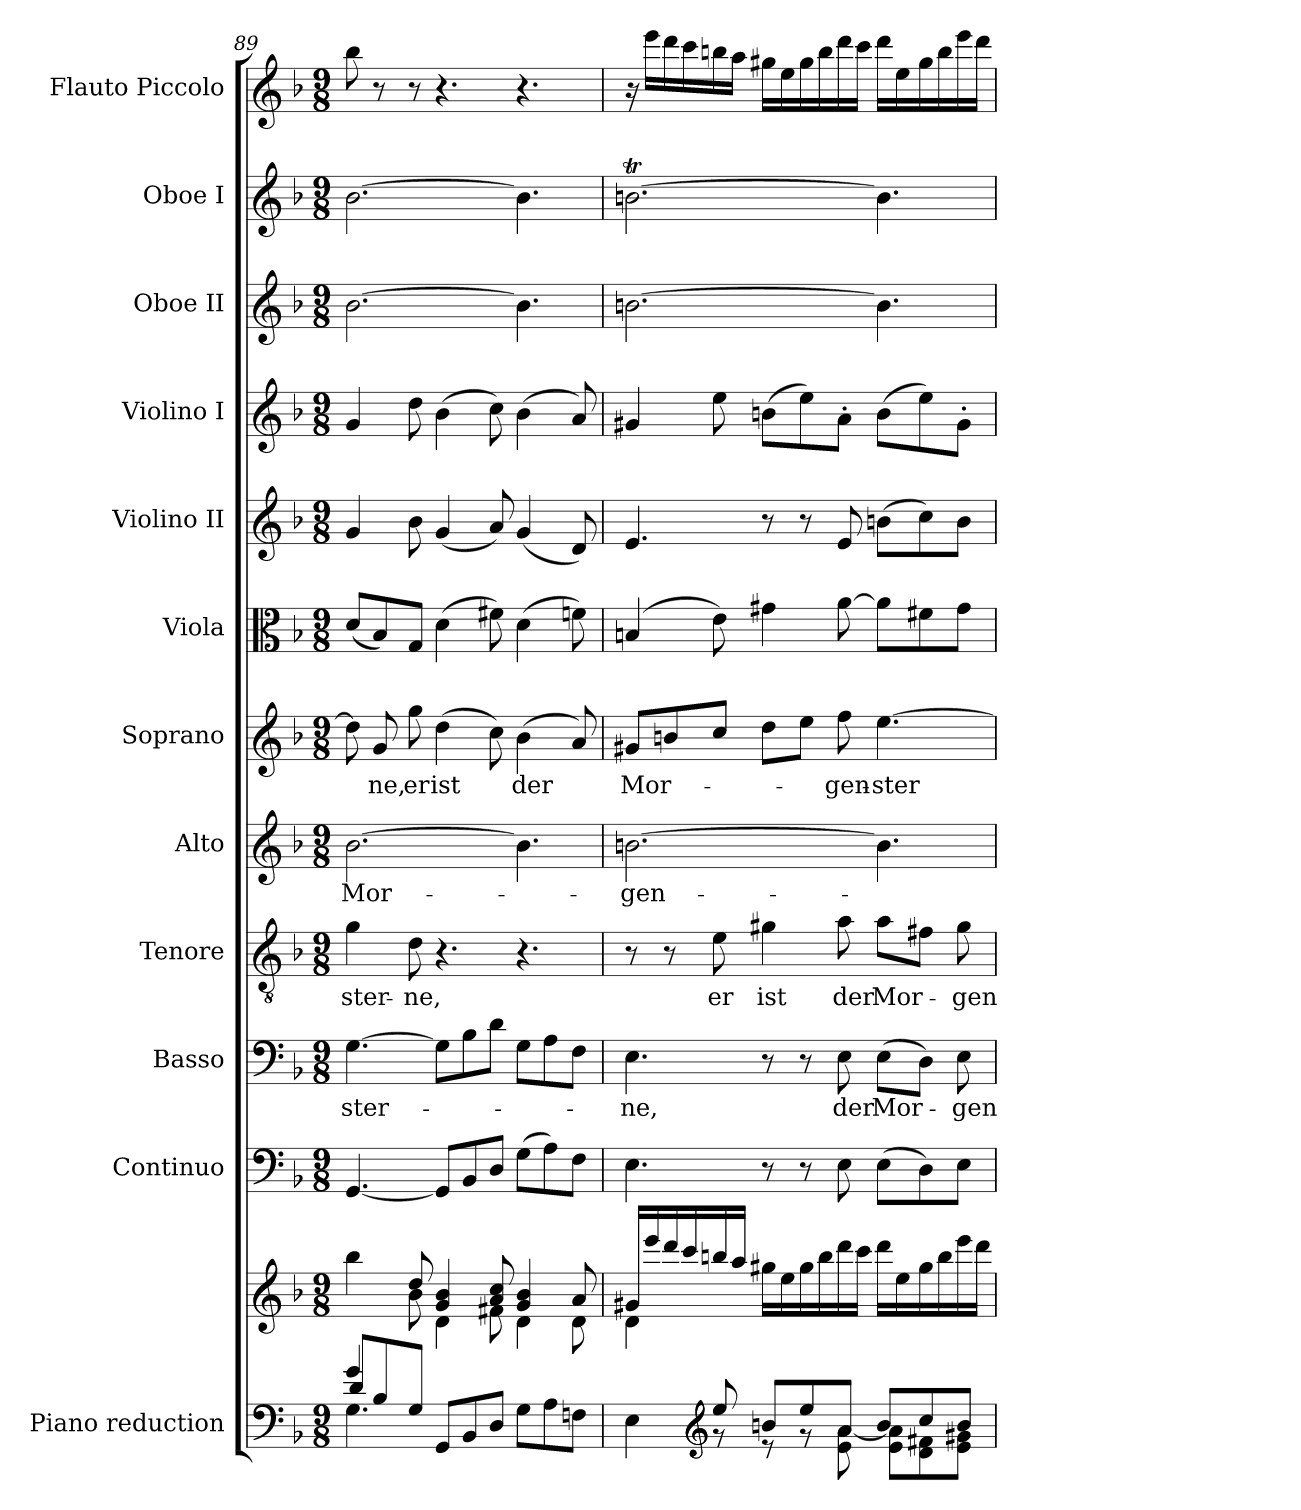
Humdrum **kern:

**kern	**kern	**kern	**kern	**text	**kern	**text	**kern	**text	**kern	**text	**kern	**kern	**kern	**kern	**kern	**kern
*part12	*part12	*part11	*part10	*part10	*part9	*part9	*part8	*part8	*part7	*part7	*part6	*part5	*part4	*part3	*part2	*part1
*staff13	*staff12	*staff11	*staff10	*staff10	*staff9	*staff9	*staff8	*staff8	*staff7	*staff7	*staff6	*staff5	*staff4	*staff3	*staff2	*staff1
*I"Piano reduction	*	*I"Continuo	*I"Basso	*	*I"Tenore	*	*I"Alto	*	*I"Soprano	*	*I"Viola	*I"Violino II	*I"Violino I	*I"Oboe II	*I"Oboe I	*I"Flauto Piccolo
*I'Pno	*	*	*	*	*	*	*	*	*	*	*	*	*	*I'Ob	*I'Ob	*I'Picc
!!LO:PB:g=z
*clefF4	*clefG2	*clefF4	*clefF4	*	*clefGv2	*	*clefG2	*	*clefG2	*	*clefC3	*clefG2	*clefG2	*clefG2	*clefG2	*clefG2
*	*	*	*	*	*	*	*	*	*	*	*	*	*	*	*	*ITrd-7c-12
*k[b-]	*k[b-]	*k[b-]	*k[b-]	*	*k[b-]	*	*k[b-]	*	*k[b-]	*	*k[b-]	*k[b-]	*k[b-]	*k[b-]	*k[b-]	*k[b-]
*M9/8	*M9/8	*M9/8	*M9/8	*	*M9/8	*	*M9/8	*	*M9/8	*	*M9/8	*M9/8	*M9/8	*M9/8	*M9/8	*M9/8
=89	=89	=89	=89	=89	=89	=89	=89	=89	=89	=89	=89	=89	=89	=89	=89	=89
*^	*^	*	*	*	*	*	*	*	*	*	*	*	*	*	*	*
*	*^	*	*	*	*	*	*	*	*	*	*	*	*	*	*	*	*	*
!	!	!	!	!	!	!	!LO:LY:b	!	!LO:LY:b	!	!LO:LY:b	!	!	!	!	!	!	!	!
4g/	8d/L	4.G\	4bb-\	4ryy	[4.GG/	[4.G\	-ster-	4g\	-ster-	[2.b-\	Mor-	8dd\]	.	(<8d/L	4g/	4g/	[2.b-\	[2.b-\	8bbb-\
!	!	!	!	!	!	!	!	!	!	!	!	!	!LO:LY:b	!	!	!	!	!	!
.	8B-/	.	.	.	.	.	.	.	.	.	.	8g/	-ne,	8B-/)	.	.	.	.	8r
!	!	!	!	!	!	!	!	!	!LO:LY:b	!	!	!	!LO:LY:b	!	!	!	!	!	!
2..ryy	8G/J	.	8dd/	8b-\	.	.	.	8d\	-ne,	.	.	8gg\	er	8G/J	8b-\	8dd\	.	.	8r
!	!	!	!	!	!	!	!	!	!	!	!	!	!LO:LY:b	!	!	!	!	!	!
.	8GG/L	2.ryy	4g/ 4b-/	4d\	8GG/L]	8G\L]	.	4.r	.	.	.	(>4dd\	ist	(>4d\	(<4g/	(>4b-\	.	.	4.r
.	8BB-/	.	.	.	8BB-/	8B-\	.	.	.	.	.	.	.	.	.	.	.	.	.
.	8D/J	.	8a/ 8cc/	8f#X\	8D/J	8d\J	.	.	.	.	.	8cc\)	.	8f#X\)	8a/)	8cc\)	.	.	.
!	!	!	!	!	!	!	!	!	!	!	!	!	!LO:LY:b	!	!	!	!	!	!
.	8G\L	.	4g/ 4b-/	4d\	(>8G\L	8G\L	.	4.r	.	4.b-\]	.	(>4b-\	der	(>4d\	(<4g/	(>4b-\	4.b-\]	4.b-\]	4.r
.	8A\	.	.	.	8A\)	8A\	.	.	.	.	.	.	.	.	.	.	.	.	.
.	8Fn\J	.	8a/	8d\	8F\J	8F\J	.	.	.	.	.	8a/)	.	8fn\)	8d/)	8a/)	.	.	.
*	*v	*v	*	*	*	*	*	*	*	*	*	*	*	*	*	*	*	*	*
=90	=90	=90	=90	=90	=90	=90	=90	=90	=90	=90	=90	=90	=90	=90	=90	=90	=90	=90
!	!	!	!	!	!	!LO:LY:b	!	!	!	!LO:LY:b	!	!LO:LY:b	!	!	!	!	!	!
4ryy	4E\	16g#X/LL	4d\	4.E\	4.E\	-ne,	8r	.	[2.bn\	-gen-	8g#X/L	Mor-	(>4Bn/	4.e/	4g#X/	[2.bn\	[2.bnt\	16r
.	.	16eee/	.	.	.	.	.	.	.	.	.	.	.	.	.	.	.	16eeee\LL
.	.	16ddd/	.	.	.	.	8r	.	.	.	8bn/	.	.	.	.	.	.	16dddd\
.	.	16ccc/	.	.	.	.	.	.	.	.	.	.	.	.	.	.	.	16cccc\
*clefG2	*	*	*	*	*	*	*	*	*	*	*	*	*	*	*	*	*	*
!	!	!	!	!	!	!	!	!LO:LY:b	!	!	!	!	!	!	!	!	!	!
8ee/	8r	16bbn/	2..ryy	.	.	.	8e\	er	.	.	8cc/J	.	8e\)	.	8ee\	.	.	16bbbn\
.	.	16aa/JJ	.	.	.	.	.	.	.	.	.	.	.	.	.	.	.	16aaa\JJ
!	!	!	!	!	!	!	!	!LO:LY:b	!	!	!	!	!	!	!	!	!	!
8bn/L	8r	16gg#X\LL	.	8r	8r	.	4g#X\	ist	.	.	8dd\L	.	4g#X\	8r	(>8bn\L	.	.	16ggg#X\LL
.	.	16ee\	.	.	.	.	.	.	.	.	.	.	.	.	.	.	.	16eee\
8ee/	8r	16gg#\	.	8r	8r	.	.	.	.	.	8ee\J	.	.	8r	8ee\)	.	.	16ggg#\
.	.	16bb\	.	.	.	.	.	.	.	.	.	.	.	.	.	.	.	16bbb\
!	!	!	!	!	!	!LO:LY:b	!	!LO:LY:b	!	!	!	!LO:LY:b	!	!	!	!	!	!
8a/J	8e\ [8a\	16ddd\	.	8E\	8E\	der	8a\	der	.	.	8ff\	-gen-	[8a\	8e/	8a'\J	.	.	16dddd\
.	.	16ccc\JJ	.	.	.	.	.	.	.	.	.	.	.	.	.	.	.	16cccc\JJ
!	!	!	!	!	!	!LO:LY:b	!	!LO:LY:b	!	!	!	!LO:LY:b	!	!	!	!	!	!
8b/L	8e\ 8a\]L	16ddd\LL	.	(>8E\L	(>8E\L	Mor-	8a\L	Mor-	4.b\]	.	[4.ee\	-ster-	8a\L]	(>8bn\L	(>8b\L	4.b\]	4.b\]	16dddd\LL
.	.	16ee\	.	.	.	.	.	.	.	.	.	.	.	.	.	.	.	16eee\
8cc/	8d\ 8f#X\	16gg#\	.	8D\)	8D\J)	.	8f#X\J	.	.	.	.	.	8f#X\	8cc\)	8ee\)	.	.	16ggg#\
.	.	16bb\	.	.	.	.	.	.	.	.	.	.	.	.	.	.	.	16bbb\
!	!	!	!	!	!	!LO:LY:b	!	!LO:LY:b	!	!	!	!	!	!	!	!	!	!
8b/J	8e\ 8g#X\J	16eee\	.	8E\J	8E\	-gen-	8g#\	-gen-	.	.	.	.	8g#\J	8b\J	8g#'\J	.	.	16eeee\
.	.	16ddd\JJ	.	.	.	.	.	.	.	.	.	.	.	.	.	.	.	16dddd\JJ
*v	*v	*	*	*	*	*	*	*	*	*	*	*	*	*	*	*	*	*
*	*v	*v	*	*	*	*	*	*	*	*	*	*	*	*	*	*	*
=	=	=	=	=	=	=	=	=	=	=	=	=	=	=	=	=
*-	*-	*-	*-	*-	*-	*-	*-	*-	*-	*-	*-	*-	*-	*-	*-	*-
